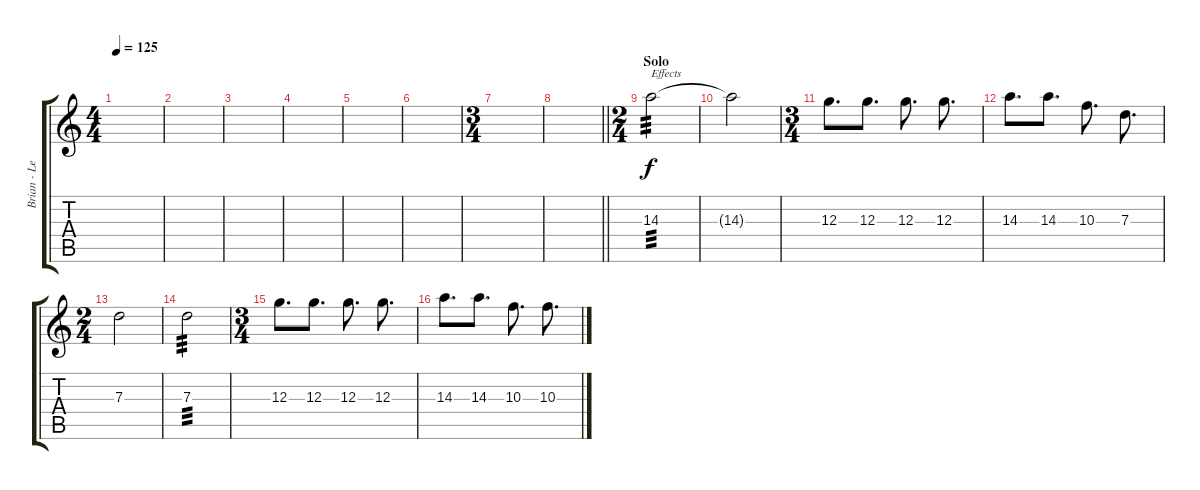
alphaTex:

\track ("Brian - Lead Guitar" "Brian - Le") {instrument electricguitarjazz}
\staff {score tabs}
\tuning (E4 B3 G3 D3 A2 D2) {hide}
\ts (4 4)
\tempo 125
\clef g2
\ks c
|
|
|
|
|
|
\ts (3 4)
|
\barLineRight lightlight
|
\ts (2 4)
\section ("" "Solo")
14.3.2{txt "Effects" tp 3 volume 14 instrument electricguitarjazz} |
14.3{t}.2 |
\ts (3 4)
12.3.8{d} 12.3.8{d} 12.3.8{d} 12.3.8{d} |
14.3.8{d} 14.3.8{d} 10.3.8{d} 7.3.8{d} |
\ts (2 4)
7.3.2 |
7.3.2{tp 3} |
\ts (3 4)
12.3.8{d} 12.3.8{d} 12.3.8{d} 12.3.8{d} |
14.3.8{d} 14.3.8{d} 10.3.8{d} 10.3.8{d}
